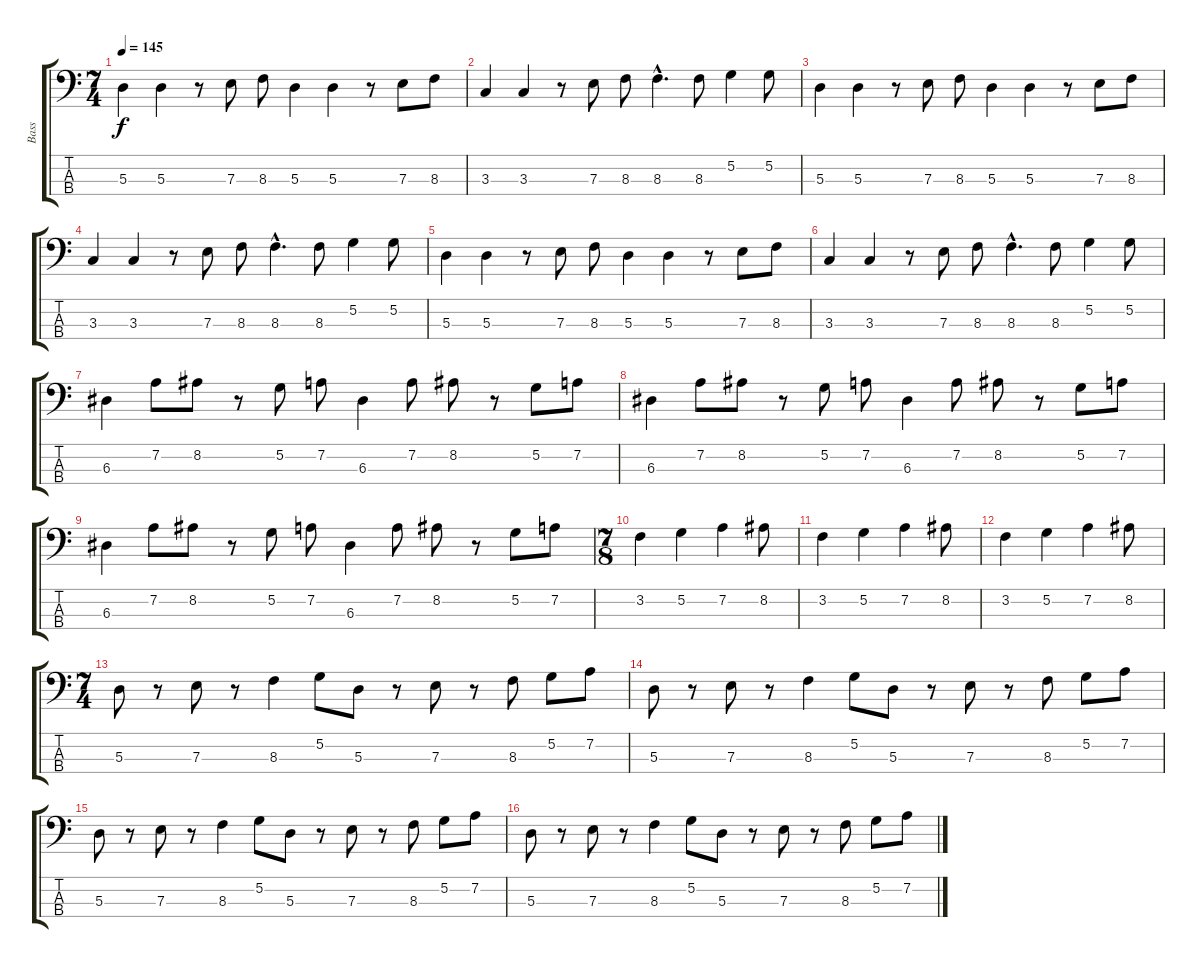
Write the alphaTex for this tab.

\track ("Bass" "Bass") {instrument electricbassfinger}
\staff {score tabs}
\tuning (G2 D2 A1 E1) {hide}
\ts (7 4)
\tempo 145
\clef f4
\ks c
5.3.4{dy f} 5.3.4 r.8 7.3.8 8.3.8 5.3.4 5.3.4 r.8 7.3.8 8.3.8 |
3.3.4 3.3.4 r.8 7.3.8 8.3.8 8.3{hac}.4{d} 8.3.8 5.2.4 5.2.8 |
5.3.4 5.3.4 r.8 7.3.8 8.3.8 5.3.4 5.3.4 r.8 7.3.8 8.3.8 |
3.3.4 3.3.4 r.8 7.3.8 8.3.8 8.3{hac}.4{d} 8.3.8 5.2.4 5.2.8 |
5.3.4 5.3.4 r.8 7.3.8 8.3.8 5.3.4 5.3.4 r.8 7.3.8 8.3.8 |
3.3.4 3.3.4 r.8 7.3.8 8.3.8 8.3{hac}.4{d} 8.3.8 5.2.4 5.2.8 |
6.3.4 7.2.8 8.2.8 r.8 5.2.8 7.2.8 6.3.4 7.2.8 8.2.8 r.8 5.2.8 7.2.8 |
6.3.4 7.2.8 8.2.8 r.8 5.2.8 7.2.8 6.3.4 7.2.8 8.2.8 r.8 5.2.8 7.2.8 |
6.3.4 7.2.8 8.2.8 r.8 5.2.8 7.2.8 6.3.4 7.2.8 8.2.8 r.8 5.2.8 7.2.8 |
\ts (7 8)
3.2.4 5.2.4 7.2.4 8.2.8 |
3.2.4 5.2.4 7.2.4 8.2.8 |
3.2.4 5.2.4 7.2.4 8.2.8 |
\ts (7 4)
5.3.8 r.8 7.3.8 r.8 8.3.4 5.2.8 5.3.8 r.8 7.3.8 r.8 8.3.8 5.2.8 7.2.8 |
5.3.8 r.8 7.3.8 r.8 8.3.4 5.2.8 5.3.8 r.8 7.3.8 r.8 8.3.8 5.2.8 7.2.8 |
5.3.8 r.8 7.3.8 r.8 8.3.4 5.2.8 5.3.8 r.8 7.3.8 r.8 8.3.8 5.2.8 7.2.8 |
5.3.8 r.8 7.3.8 r.8 8.3.4 5.2.8 5.3.8 r.8 7.3.8 r.8 8.3.8 5.2.8 7.2.8
